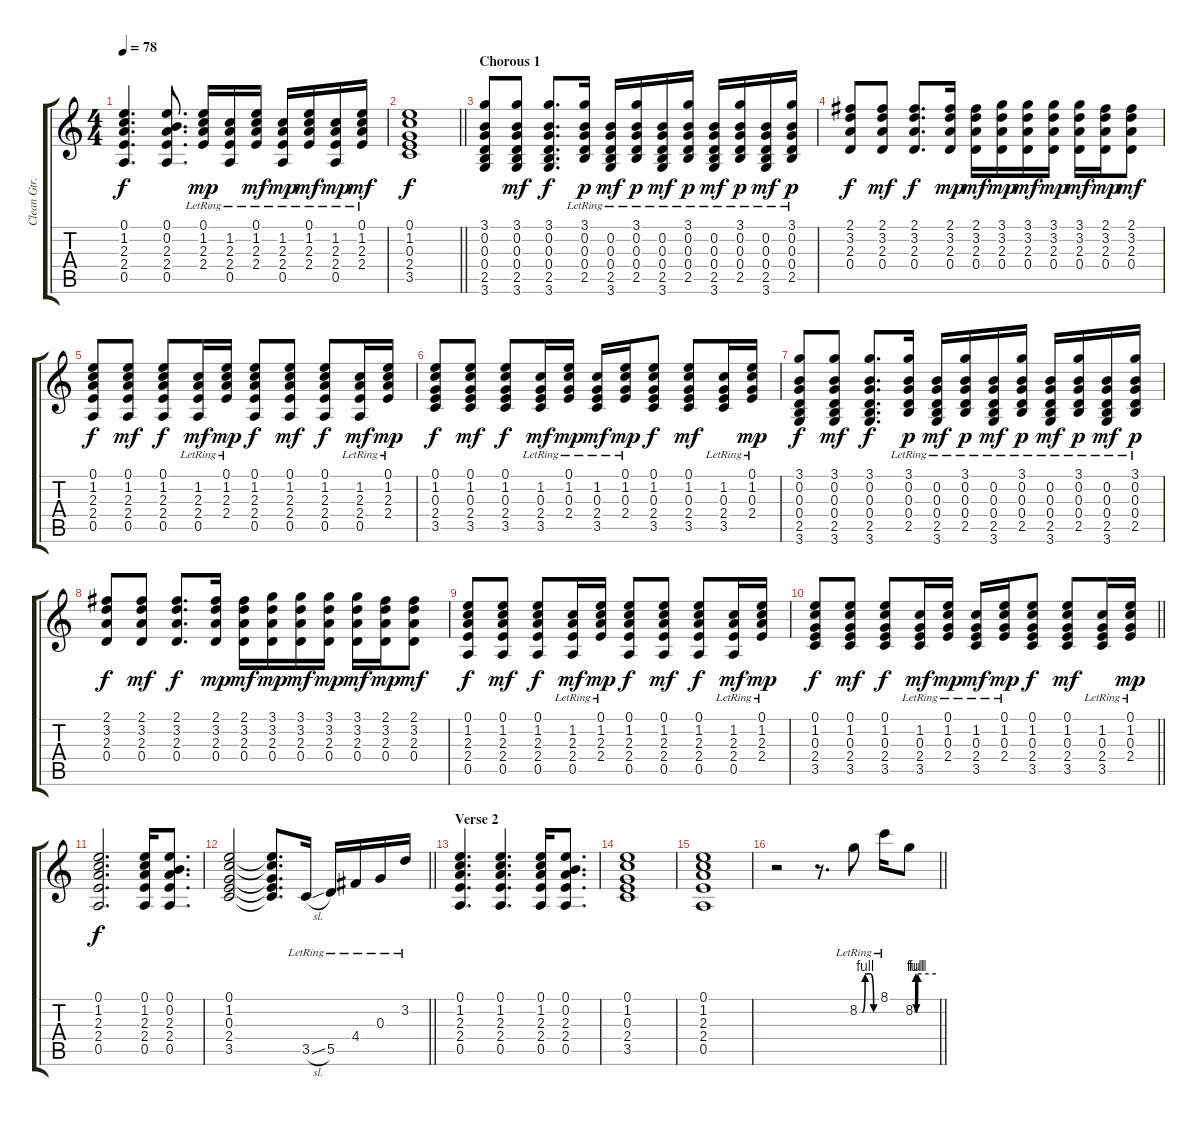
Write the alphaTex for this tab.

\track ("Clean Gtr. 1" "Clean Gtr.") {instrument electricguitarclean}
\staff {score tabs}
\tuning (E4 B3 G3 D3 A2 E2) {hide}
\ts (4 4)
\section ("" "")
\tempo 78
\clef g2
\ks c
(0.1 1.2 2.3 2.4 0.5).4{d dy f} (0.1 0.2 2.3 2.4 0.5).8{d} (0.1{lr} 1.2{lr} 2.3{lr} 2.4{lr}).16{dy mp} (1.2{lr} 2.3{lr} 2.4{lr} 0.5{lr}).16 (0.1{lr} 1.2{lr} 2.3{lr} 2.4{lr}).16{dy mf} (1.2{lr} 2.3{lr} 2.4{lr} 0.5{lr}).16{dy mp} (0.1{lr} 1.2{lr} 2.3{lr} 2.4{lr}).16{dy mf} (1.2{lr} 2.3{lr} 2.4{lr} 0.5{lr}).16{dy mp} (0.1{lr} 1.2{lr} 2.3{lr} 2.4{lr}).16{dy mf} |
\barLineRight lightlight
(0.1 1.2 0.3 2.4 3.5).1{dy f} |
\section ("" "Chorous 1")
(3.1 0.2 0.3 0.4 2.5 3.6).8 (3.1 0.2 0.3 0.4 2.5 3.6).8{dy mf} (3.1 0.2 0.3 0.4 2.5 3.6).8{d dy f} (3.1{lr} 0.2{lr} 0.3{lr} 0.4{lr} 2.5).16{dy p} (0.2 0.3{lr} 0.4{lr} 2.5{lr} 3.6{lr}).16{dy mf} (3.1{lr} 0.2{lr} 0.3{lr} 0.4{lr} 2.5).16{dy p} (0.2 0.3{lr} 0.4{lr} 2.5{lr} 3.6{lr}).16{dy mf} (3.1{lr} 0.2{lr} 0.3{lr} 0.4{lr} 2.5).16{dy p} (0.2 0.3{lr} 0.4{lr} 2.5{lr} 3.6{lr}).16{dy mf} (3.1{lr} 0.2{lr} 0.3{lr} 0.4{lr} 2.5).16{dy p} (0.2 0.3{lr} 0.4{lr} 2.5{lr} 3.6{lr}).16{dy mf} (3.1{lr} 0.2{lr} 0.3{lr} 0.4{lr} 2.5).16{dy p} |
(2.1 3.2 2.3 0.4).8{dy f} (2.1 3.2 2.3 0.4).8{dy mf} (2.1 3.2 2.3 0.4).8{d dy f} (2.1 3.2 2.3 0.4).16{dy mp} (2.1 3.2 2.3 0.4).16{dy mf} (3.1 3.2 2.3 0.4).16{dy mp} (3.1 3.2 2.3 0.4).16{dy mf} (3.1 3.2 2.3 0.4).16{dy mp} (3.1 3.2 2.3 0.4).16{dy mf} (2.1 3.2 2.3 0.4).16{dy mp} (2.1 3.2 2.3 0.4).8{dy mf} |
(0.1 1.2 2.3 2.4 0.5).8{dy f} (0.1 1.2 2.3 2.4 0.5).8{dy mf} (0.1 1.2 2.3 2.4 0.5).8{dy f} (1.2{lr} 2.3{lr} 2.4{lr} 0.5{lr}).16{dy mf} (0.1{lr} 1.2{lr} 2.3{lr} 2.4{lr}).16{dy mp} (0.1 1.2 2.3 2.4 0.5).8{dy f} (0.1 1.2 2.3 2.4 0.5).8{dy mf} (0.1 1.2 2.3 2.4 0.5).8{dy f} (1.2{lr} 2.3{lr} 2.4{lr} 0.5{lr}).16{dy mf} (0.1{lr} 1.2{lr} 2.3{lr} 2.4{lr}).16{dy mp} |
(0.1 1.2 0.3 2.4 3.5).8{dy f} (0.1 1.2 0.3 2.4 3.5).8{dy mf} (0.1 1.2 0.3 2.4 3.5).8{dy f} (1.2{lr} 0.3{lr} 2.4{lr} 3.5{lr}).16{dy mf} (0.1{lr} 1.2{lr} 0.3{lr} 2.4{lr}).16{dy mp} (1.2{lr} 0.3{lr} 2.4{lr} 3.5{lr}).16{dy mf} (0.1{lr} 1.2{lr} 0.3{lr} 2.4{lr}).16{dy mp} (0.1 1.2 0.3 2.4 3.5).8{dy f} (0.1 1.2 0.3 2.4 3.5).8{dy mf} (1.2{lr} 0.3{lr} 2.4{lr} 3.5{lr}).16 (0.1{lr} 1.2{lr} 0.3{lr} 2.4{lr}).16{dy mp} |
(3.1 0.2 0.3 0.4 2.5 3.6).8{dy f} (3.1 0.2 0.3 0.4 2.5 3.6).8{dy mf} (3.1 0.2 0.3 0.4 2.5 3.6).8{d dy f} (3.1{lr} 0.2{lr} 0.3{lr} 0.4{lr} 2.5).16{dy p} (0.2 0.3{lr} 0.4{lr} 2.5{lr} 3.6{lr}).16{dy mf} (3.1{lr} 0.2{lr} 0.3{lr} 0.4{lr} 2.5).16{dy p} (0.2 0.3{lr} 0.4{lr} 2.5{lr} 3.6{lr}).16{dy mf} (3.1{lr} 0.2{lr} 0.3{lr} 0.4{lr} 2.5).16{dy p} (0.2 0.3{lr} 0.4{lr} 2.5{lr} 3.6{lr}).16{dy mf} (3.1{lr} 0.2{lr} 0.3{lr} 0.4{lr} 2.5).16{dy p} (0.2 0.3{lr} 0.4{lr} 2.5{lr} 3.6{lr}).16{dy mf} (3.1{lr} 0.2{lr} 0.3{lr} 0.4{lr} 2.5).16{dy p} |
(2.1 3.2 2.3 0.4).8{dy f} (2.1 3.2 2.3 0.4).8{dy mf} (2.1 3.2 2.3 0.4).8{d dy f} (2.1 3.2 2.3 0.4).16{dy mp} (2.1 3.2 2.3 0.4).16{dy mf} (3.1 3.2 2.3 0.4).16{dy mp} (3.1 3.2 2.3 0.4).16{dy mf} (3.1 3.2 2.3 0.4).16{dy mp} (3.1 3.2 2.3 0.4).16{dy mf} (2.1 3.2 2.3 0.4).16{dy mp} (2.1 3.2 2.3 0.4).8{dy mf} |
(0.1 1.2 2.3 2.4 0.5).8{dy f} (0.1 1.2 2.3 2.4 0.5).8{dy mf} (0.1 1.2 2.3 2.4 0.5).8{dy f} (1.2{lr} 2.3{lr} 2.4{lr} 0.5{lr}).16{dy mf} (0.1{lr} 1.2{lr} 2.3{lr} 2.4{lr}).16{dy mp} (0.1 1.2 2.3 2.4 0.5).8{dy f} (0.1 1.2 2.3 2.4 0.5).8{dy mf} (0.1 1.2 2.3 2.4 0.5).8{dy f} (1.2{lr} 2.3{lr} 2.4{lr} 0.5{lr}).16{dy mf} (0.1{lr} 1.2{lr} 2.3{lr} 2.4{lr}).16{dy mp} |
\barLineRight lightlight
(0.1 1.2 0.3 2.4 3.5).8{dy f} (0.1 1.2 0.3 2.4 3.5).8{dy mf} (0.1 1.2 0.3 2.4 3.5).8{dy f} (1.2{lr} 0.3{lr} 2.4{lr} 3.5{lr}).16{dy mf} (0.1{lr} 1.2{lr} 0.3{lr} 2.4{lr}).16{dy mp} (1.2{lr} 0.3{lr} 2.4{lr} 3.5{lr}).16{dy mf} (0.1{lr} 1.2{lr} 0.3{lr} 2.4{lr}).16{dy mp} (0.1 1.2 0.3 2.4 3.5).8{dy f} (0.1 1.2 0.3 2.4 3.5).8{dy mf} (1.2{lr} 0.3{lr} 2.4{lr} 3.5{lr}).16 (0.1{lr} 1.2{lr} 0.3{lr} 2.4{lr}).16{dy mp} |
\section ("" "")
(0.1 1.2 2.3 2.4 0.5).2{d dy f} (0.1 1.2 2.3 2.4 0.5).16 (0.1 0.2 2.3 2.4 0.5).8{d} |
\barLineRight lightlight
(0.1 1.2 0.3 2.4 3.5).2 (0.1{t} 1.2{t} 0.3{t} 2.4{t} 3.5{t}).8{d} 3.5{sl lr}.16 5.5{lr}.16 4.4{lr}.16 0.3{lr}.16 3.2{lr}.16 |
\section ("" "Verse 2")
(0.1 1.2 2.3 2.4 0.5).4{d} (0.1 1.2 2.3 2.4 0.5).4{d} (0.1 1.2 2.3 2.4 0.5).16 (0.1 0.2 2.3 2.4 0.5).8{d} |
(0.1 1.2 0.3 2.4 3.5).1 |
(0.1 1.2 2.3 2.4 0.5).1 |
\barLineRight lightlight
r.2 r.8{d} 8.2{be (custom 0 0 10 0 20 4 39 4 50 0 60 0) lr}.8 8.1{lr}.16 8.2{be (custom 0 0 2 4 4 0 8 4 60 4)}.8
